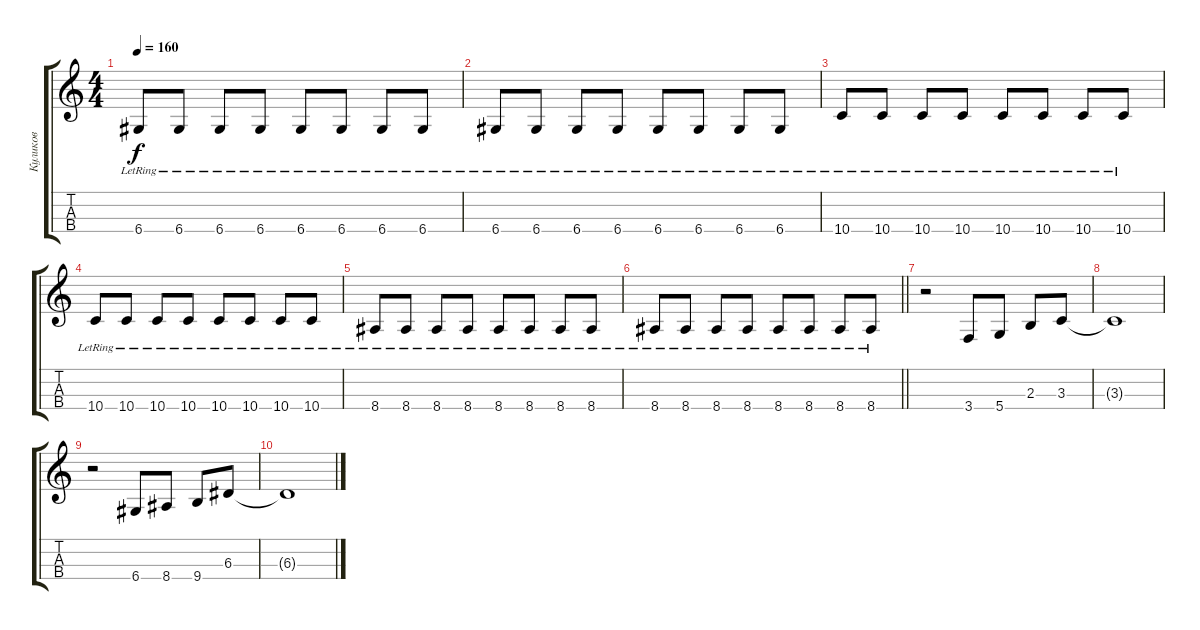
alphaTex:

\track ("Куликов" "Куликов") {instrument electricbassfinger}
\staff {score tabs}
\tuning (G3 D3 A2 D2) {hide}
\ts (4 4)
\tempo 160
\clef g2
\ks c
6.4{lr}.8{dy f} 6.4{lr}.8 6.4{lr}.8 6.4{lr}.8 6.4{lr}.8 6.4{lr}.8 6.4{lr}.8 6.4{lr}.8 |
6.4{lr}.8 6.4{lr}.8 6.4{lr}.8 6.4{lr}.8 6.4{lr}.8 6.4{lr}.8 6.4{lr}.8 6.4{lr}.8 |
10.4{lr}.8 10.4{lr}.8 10.4{lr}.8 10.4{lr}.8 10.4{lr}.8 10.4{lr}.8 10.4{lr}.8 10.4{lr}.8 |
10.4{lr}.8 10.4{lr}.8 10.4{lr}.8 10.4{lr}.8 10.4{lr}.8 10.4{lr}.8 10.4{lr}.8 10.4{lr}.8 |
8.4{lr}.8 8.4{lr}.8 8.4{lr}.8 8.4{lr}.8 8.4{lr}.8 8.4{lr}.8 8.4{lr}.8 8.4{lr}.8 |
\barLineRight lightlight
8.4{lr}.8 8.4{lr}.8 8.4{lr}.8 8.4{lr}.8 8.4{lr}.8 8.4{lr}.8 8.4{lr}.8 8.4{lr}.8 |
r.2 3.4.8 5.4.8 2.3.8 3.3.8 |
3.3{t}.1 |
r.2 6.4.8 8.4.8 9.4.8 6.3.8 |
6.3{t}.1
